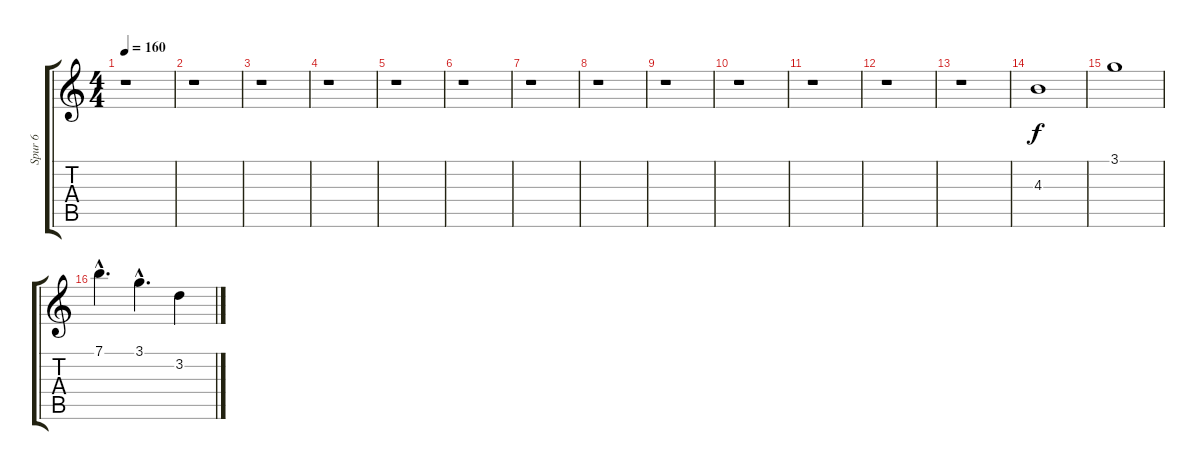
\track ("Spur 6" "Spur 6") {instrument acousticguitarsteel}
\staff {score tabs}
\tuning (E4 B3 G3 D3 A2 E2) {hide}
\ts (4 4)
\tempo 160
\clef g2
\ks c
r.1{dy f} |
r.1 |
r.1 |
r.1 |
r.1 |
r.1 |
r.1 |
r.1 |
r.1 |
r.1 |
r.1 |
r.1 |
r.1 |
4.3.1 |
3.1.1 |
7.1{hac}.4{d} 3.1{hac}.4{d} 3.2.4
